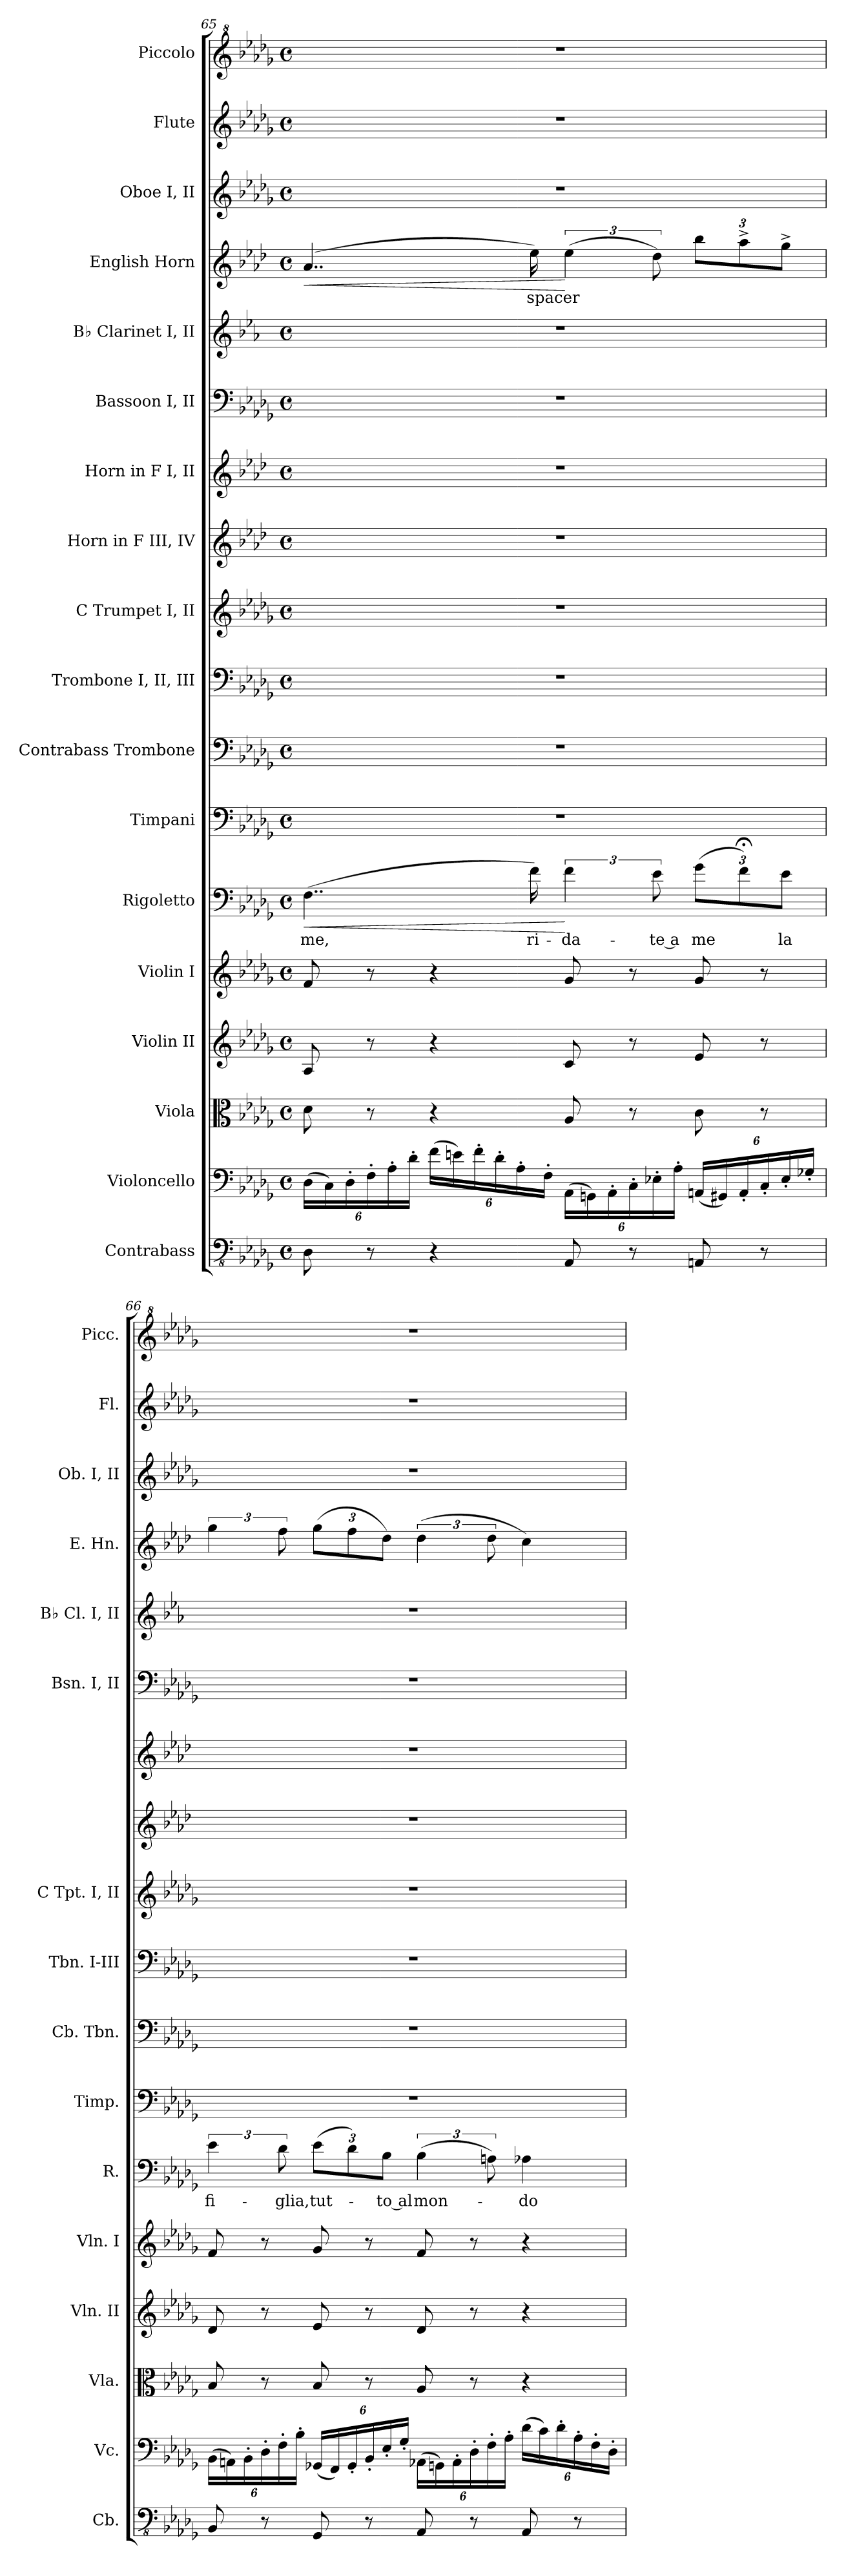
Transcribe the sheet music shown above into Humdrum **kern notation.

**kern	**kern	**kern	**kern	**kern	**kern	**text	**dynam	**kern	**kern	**kern	**kern	**kern	**kern	**kern	**kern	**kern	**text	**dynam	**kern	**kern	**kern
*part18	*part17	*part16	*part15	*part14	*part13	*part13	*part13	*part12	*part11	*part10	*part9	*part8	*part7	*part6	*part5	*part4	*part4	*part4	*part3	*part2	*part1
*staff18	*staff17	*staff16	*staff15	*staff14	*staff13	*staff13	*staff13	*staff12	*staff11	*staff10	*staff9	*staff8	*staff7	*staff6	*staff5	*staff4	*staff4	*staff4	*staff3	*staff2	*staff1
*I"Contrabass	*I"Violoncello	*I"Viola	*I"Violin II	*I"Violin I	*I"Rigoletto	*	*	*I"Timpani	*I"Contrabass  Trombone	*I"Trombone I, II, III	*I"C Trumpet I, II	*I"Horn in F III, IV	*I"Horn in F I, II	*I"Bassoon I, II	*I"B♭ Clarinet I, II	*I"English Horn	*	*	*I"Oboe I, II	*I"Flute	*I"Piccolo
*I'Cb.	*I'Vc.	*I'Vla.	*I'Vln. II	*I'Vln. I	*I'R.	*	*	*I'Timp.	*I'Cb.  Tbn.	*I'Tbn. I-III	*I'C Tpt. I, II	*	*	*I'Bsn. I, II	*I'B♭ Cl. I, II	*I'E. Hn.	*	*	*I'Ob. I, II	*I'Fl.	*I'Picc.
!!LO:LB:g=z
*clefFv4	*clefF4	*clefC3	*clefG2	*clefG2	*clefF4	*	*	*clefF4	*clefF4	*clefF4	*clefG2	*clefG2	*clefG2	*clefF4	*clefG2	*clefG2	*	*	*clefG2	*clefG2	*clefG^2
*	*	*	*	*	*	*	*	*	*	*	*	*ITrd4c7	*ITrd4c7	*	*ITrd1c2	*ITrd4c7	*	*	*	*	*ITrd-7c-12
*k[b-e-a-d-g-]	*k[b-e-a-d-g-]	*k[b-e-a-d-g-]	*k[b-e-a-d-g-]	*k[b-e-a-d-g-]	*k[b-e-a-d-g-]	*	*	*k[b-e-a-d-g-]	*k[b-e-a-d-g-]	*k[b-e-a-d-g-]	*k[b-e-a-d-g-]	*k[b-e-a-d-g-]	*k[b-e-a-d-g-]	*k[b-e-a-d-g-]	*k[b-e-a-d-g-]	*k[b-e-a-d-g-]	*	*	*k[b-e-a-d-g-]	*k[b-e-a-d-g-]	*k[b-e-a-d-g-]
*M4/4	*M4/4	*M4/4	*M4/4	*M4/4	*M4/4	*	*	*M4/4	*M4/4	*M4/4	*M4/4	*M4/4	*M4/4	*M4/4	*M4/4	*M4/4	*	*	*M4/4	*M4/4	*M4/4
*met(c)	*met(c)	*met(c)	*met(c)	*met(c)	*met(c)	*	*	*met(c)	*met(c)	*met(c)	*met(c)	*met(c)	*met(c)	*met(c)	*met(c)	*met(c)	*	*	*met(c)	*met(c)	*met(c)
*	*Xbrackettup	*	*	*	*	*	*	*	*	*	*	*	*	*	*	*	*	*	*	*	*
=65	=65	=65	=65	=65	=65	=65	=65	=65	=65	=65	=65	=65	=65	=65	=65	=65	=65	=65	=65	=65	=65
!	!	!	!	!	!	!	!LO:HP:b	!	!	!	!	!	!	!	!	!	!	!LO:HP:b	!	!	!
8DD-\	(24D-\LL	8d-\	8A-/	8f/	(4..F\	me,	<	1r	1r	1r	1r	1r	1r	1r	1r	(4..d-/	.	<	1r	1r	1r
.	24C\)	.	.	.	.	.	.	.	.	.	.	.	.	.	.	.	.	.	.	.	.
.	24D-'\	.	.	.	.	.	.	.	.	.	.	.	.	.	.	.	.	.	.	.	.
8r	24F'\	8r	8r	8r	.	.	.	.	.	.	.	.	.	.	.	.	.	.	.	.	.
.	24A-'\	.	.	.	.	.	.	.	.	.	.	.	.	.	.	.	.	.	.	.	.
.	24d-'\JJ	.	.	.	.	.	.	.	.	.	.	.	.	.	.	.	.	.	.	.	.
4r	(24f\LL	4r	4r	4r	.	.	.	.	.	.	.	.	.	.	.	.	.	.	.	.	.
.	24en\)	.	.	.	.	.	.	.	.	.	.	.	.	.	.	.	.	.	.	.	.
.	24f'\	.	.	.	.	.	.	.	.	.	.	.	.	.	.	.	.	.	.	.	.
.	24d-'\	.	.	.	.	.	.	.	.	.	.	.	.	.	.	.	.	.	.	.	.
.	24A-'\	.	.	.	.	.	.	.	.	.	.	.	.	.	.	.	.	.	.	.	.
.	.	.	.	.	16f\)	ri-	.	.	.	.	.	.	.	.	.	16a-\)	spacer	.	.	.	.
.	24F'\JJ	.	.	.	.	.	.	.	.	.	.	.	.	.	.	.	.	.	.	.	.
8AAA-/	(24AA-\LL	8A-/	8c/	8g-/	6f\	-da-	[	.	.	.	.	.	.	.	.	(6a-\	.	[	.	.	.
.	24GGn\)	.	.	.	.	.	.	.	.	.	.	.	.	.	.	.	.	.	.	.	.
.	24AA-'\	.	.	.	.	.	.	.	.	.	.	.	.	.	.	.	.	.	.	.	.
8r	24C'\	8r	8r	8r	.	.	.	.	.	.	.	.	.	.	.	.	.	.	.	.	.
.	24E-X'\	.	.	.	12e-\	te a	.	.	.	.	.	.	.	.	.	12g-\)	.	.	.	.	.
.	24A-'\JJ	.	.	.	.	.	.	.	.	.	.	.	.	.	.	.	.	.	.	.	.
*	*	*	*	*	*Xbrackettup	*	*	*	*	*	*	*	*	*	*	*Xbrackettup	*	*	*	*	*
8AAAn/	(24AAn/LL	8c\	8e-/	8g-/	(12g-\L	me	.	.	.	.	.	.	.	.	.	12ee-\L	.	.	.	.	.
.	24GG#X/)	.	.	.	.	.	.	.	.	.	.	.	.	.	.	.	.	.	.	.	.
.	24AA'/	.	.	.	12f;<\)	.	.	.	.	.	.	.	.	.	.	12dd-^\	.	.	.	.	.
8r	24C'/	8r	8r	8r	.	.	.	.	.	.	.	.	.	.	.	.	.	.	.	.	.
.	24E-'/	.	.	.	12e-\J	la	.	.	.	.	.	.	.	.	.	12cc^\J	.	.	.	.	.
.	24G-X'/JJ	.	.	.	.	.	.	.	.	.	.	.	.	.	.	.	.	.	.	.	.
=66	=66	=66	=66	=66	=66	=66	=66	=66	=66	=66	=66	=66	=66	=66	=66	=66	=66	=66	=66	=66	=66
*	*	*	*	*	*brackettup	*	*	*	*	*	*	*	*	*	*	*brackettup	*	*	*	*	*
8BBB-/	(24BB-\LL	8B-/	8d-/	8f/	6e-\	fi-	.	1r	1r	1r	1r	1r	1r	1r	1r	6cc\	.	.	1r	1r	1r
.	24AAn\)	.	.	.	.	.	.	.	.	.	.	.	.	.	.	.	.	.	.	.	.
.	24BB-'\	.	.	.	.	.	.	.	.	.	.	.	.	.	.	.	.	.	.	.	.
8r	24D-'\	8r	8r	8r	.	.	.	.	.	.	.	.	.	.	.	.	.	.	.	.	.
.	24F'\	.	.	.	12d-\	-glia,	.	.	.	.	.	.	.	.	.	12b-\	.	.	.	.	.
.	24B-'\JJ	.	.	.	.	.	.	.	.	.	.	.	.	.	.	.	.	.	.	.	.
*	*	*	*	*	*Xbrackettup	*	*	*	*	*	*	*	*	*	*	*Xbrackettup	*	*	*	*	*
8GGG-/	(24GG-X/LL	8B-/	8e-/	8g-/	(12e-\L	tut-	.	.	.	.	.	.	.	.	.	(12cc\L	.	.	.	.	.
.	24FF/)	.	.	.	.	.	.	.	.	.	.	.	.	.	.	.	.	.	.	.	.
.	24GG-'/	.	.	.	12d-\)	.	.	.	.	.	.	.	.	.	.	12b-\	.	.	.	.	.
8r	24BB-'/	8r	8r	8r	.	.	.	.	.	.	.	.	.	.	.	.	.	.	.	.	.
.	24E-'/	.	.	.	12B-\J	to al	.	.	.	.	.	.	.	.	.	12g-\J)	.	.	.	.	.
.	24G-'/JJ	.	.	.	.	.	.	.	.	.	.	.	.	.	.	.	.	.	.	.	.
*	*	*	*	*	*brackettup	*	*	*	*	*	*	*	*	*	*	*brackettup	*	*	*	*	*
8AAA-/	(24AA-X\LL	8A-/	8d-/	8f/	(6B-\	mon-	.	.	.	.	.	.	.	.	.	(6g-\	.	.	.	.	.
.	24GGn\)	.	.	.	.	.	.	.	.	.	.	.	.	.	.	.	.	.	.	.	.
.	24AA-'\	.	.	.	.	.	.	.	.	.	.	.	.	.	.	.	.	.	.	.	.
8r	24D-'\	8r	8r	8r	.	.	.	.	.	.	.	.	.	.	.	.	.	.	.	.	.
.	24F'\	.	.	.	12An\)	.	.	.	.	.	.	.	.	.	.	12g-\	.	.	.	.	.
.	24A-'\JJ	.	.	.	.	.	.	.	.	.	.	.	.	.	.	.	.	.	.	.	.
8AAA-/	(24d-\LL	4r	4r	4r	4A-X\	-do	.	.	.	.	.	.	.	.	.	4f\)	.	.	.	.	.
.	24c\)	.	.	.	.	.	.	.	.	.	.	.	.	.	.	.	.	.	.	.	.
.	24d-'\	.	.	.	.	.	.	.	.	.	.	.	.	.	.	.	.	.	.	.	.
8r	24A-'\	.	.	.	.	.	.	.	.	.	.	.	.	.	.	.	.	.	.	.	.
.	24F'\	.	.	.	.	.	.	.	.	.	.	.	.	.	.	.	.	.	.	.	.
.	24D-'\JJ	.	.	.	.	.	.	.	.	.	.	.	.	.	.	.	.	.	.	.	.
=	=	=	=	=	=	=	=	=	=	=	=	=	=	=	=	=	=	=	=	=	=
*-	*-	*-	*-	*-	*-	*-	*-	*-	*-	*-	*-	*-	*-	*-	*-	*-	*-	*-	*-	*-	*-
